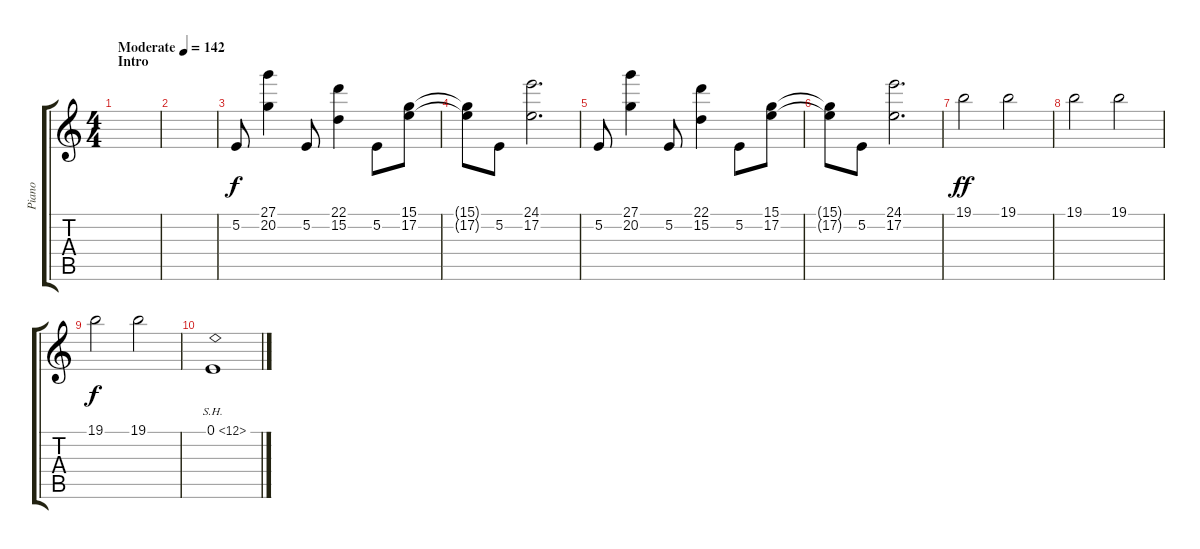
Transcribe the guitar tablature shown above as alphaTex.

\track ("Piano" "Piano") {instrument brightacousticpiano}
\staff {score tabs}
\tuning (E4 B3 G3 D3 A2 E2) {hide}
\ts (4 4)
\section ("" "Intro")
\tempo (142 "Moderate")
\clef g2
\ks c
|
|
5.2.8 (27.1 20.2).4 5.2.8 (22.1 15.2).4 5.2.8 (15.1 17.2).8 |
(15.1{t} 17.2{t}).8 5.2.8 (24.1 17.2).2{d} |
5.2.8 (27.1 20.2).4 5.2.8 (22.1 15.2).4 5.2.8 (15.1 17.2).8 |
(15.1{t} 17.2{t}).8 5.2.8 (24.1 17.2).2{d} |
19.1.2{dy ff} 19.1.2 |
19.1.2 19.1.2 |
19.1.2{dy f} 19.1.2 |
0.1{sh 12}.1
